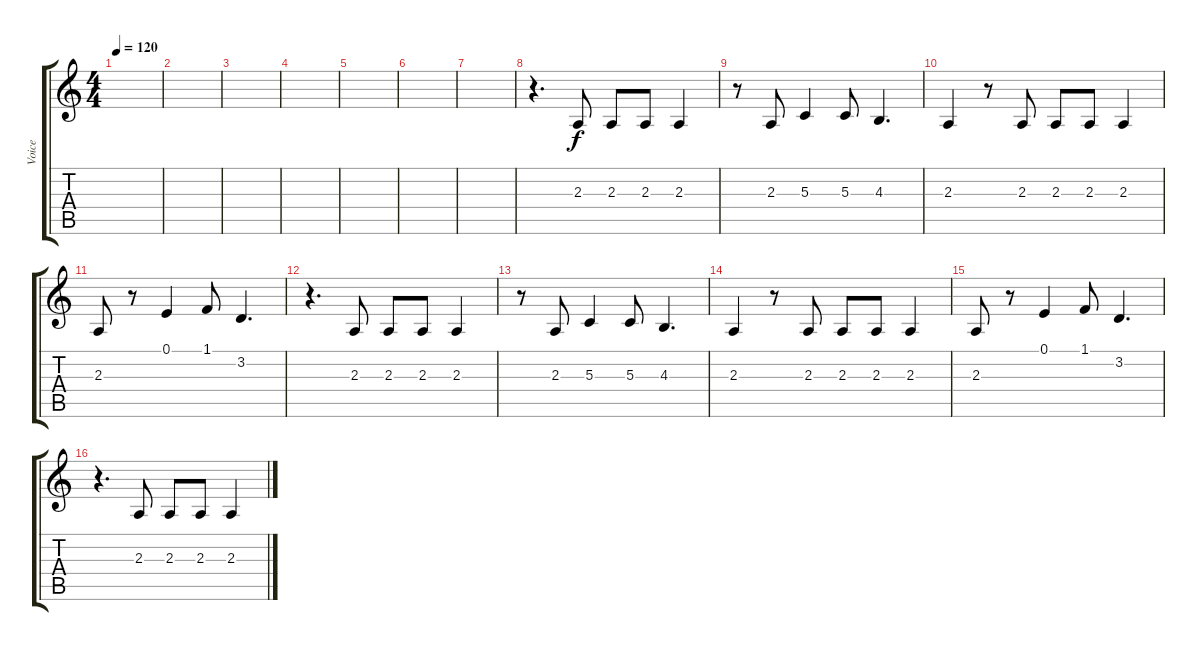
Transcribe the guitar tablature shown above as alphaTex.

\track ("Voice" "Voice") {instrument lead6voice}
\staff {score tabs}
\tuning (E4 B3 G3 D3 A2 E2) {hide}
\ts (4 4)
\tempo 120
\clef g2
\ks c
|
|
|
|
|
|
|
r.4{d} 2.3.8 2.3.8 2.3.8 2.3.4 |
r.8 2.3.8 5.3.4 5.3.8 4.3.4{d} |
2.3.4 r.8 2.3.8 2.3.8 2.3.8 2.3.4 |
2.3.8 r.8 0.1.4 1.1.8 3.2.4{d} |
r.4{d} 2.3.8 2.3.8 2.3.8 2.3.4 |
r.8 2.3.8 5.3.4 5.3.8 4.3.4{d} |
2.3.4 r.8 2.3.8 2.3.8 2.3.8 2.3.4 |
2.3.8 r.8 0.1.4 1.1.8 3.2.4{d} |
r.4{d} 2.3.8 2.3.8 2.3.8 2.3.4
